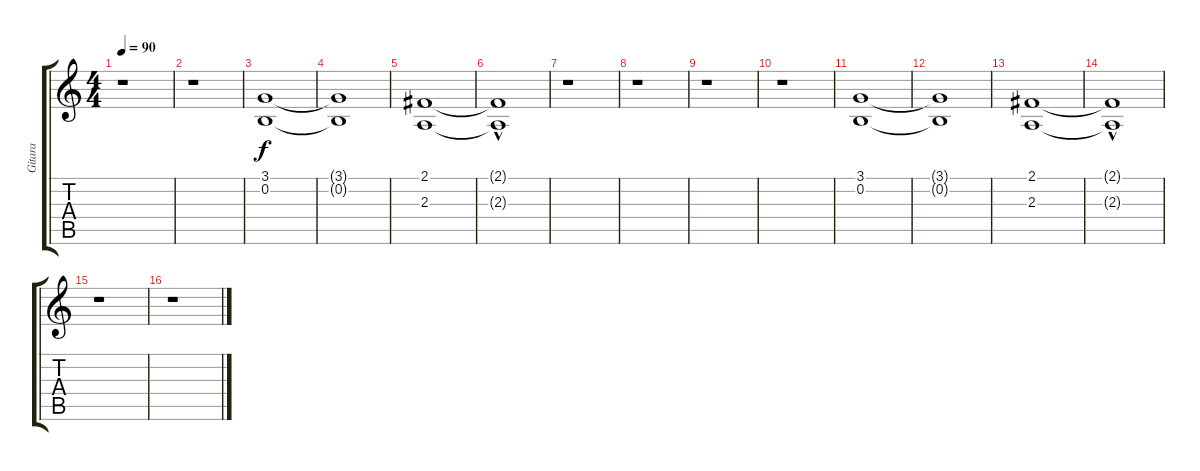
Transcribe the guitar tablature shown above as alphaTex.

\track ("Gitara" "Gitara") {instrument stringensemble2}
\staff {score tabs}
\tuning (E4 B3 G3 D3 A2 E2) {hide}
\ts (4 4)
\tempo 90
\clef g2
\ks c
r.1{dy mf} |
r.1 |
(3.1 0.2).1{dy f} |
(3.1{t} 0.2{t}).1 |
(2.1 2.3).1 |
(2.1{t} 2.3{hac t}).1 |
r.1 |
r.1 |
r.1 |
r.1 |
(3.1 0.2).1 |
(3.1{t} 0.2{t}).1 |
(2.1 2.3).1 |
(2.1{t} 2.3{hac t}).1 |
r.1 |
r.1
